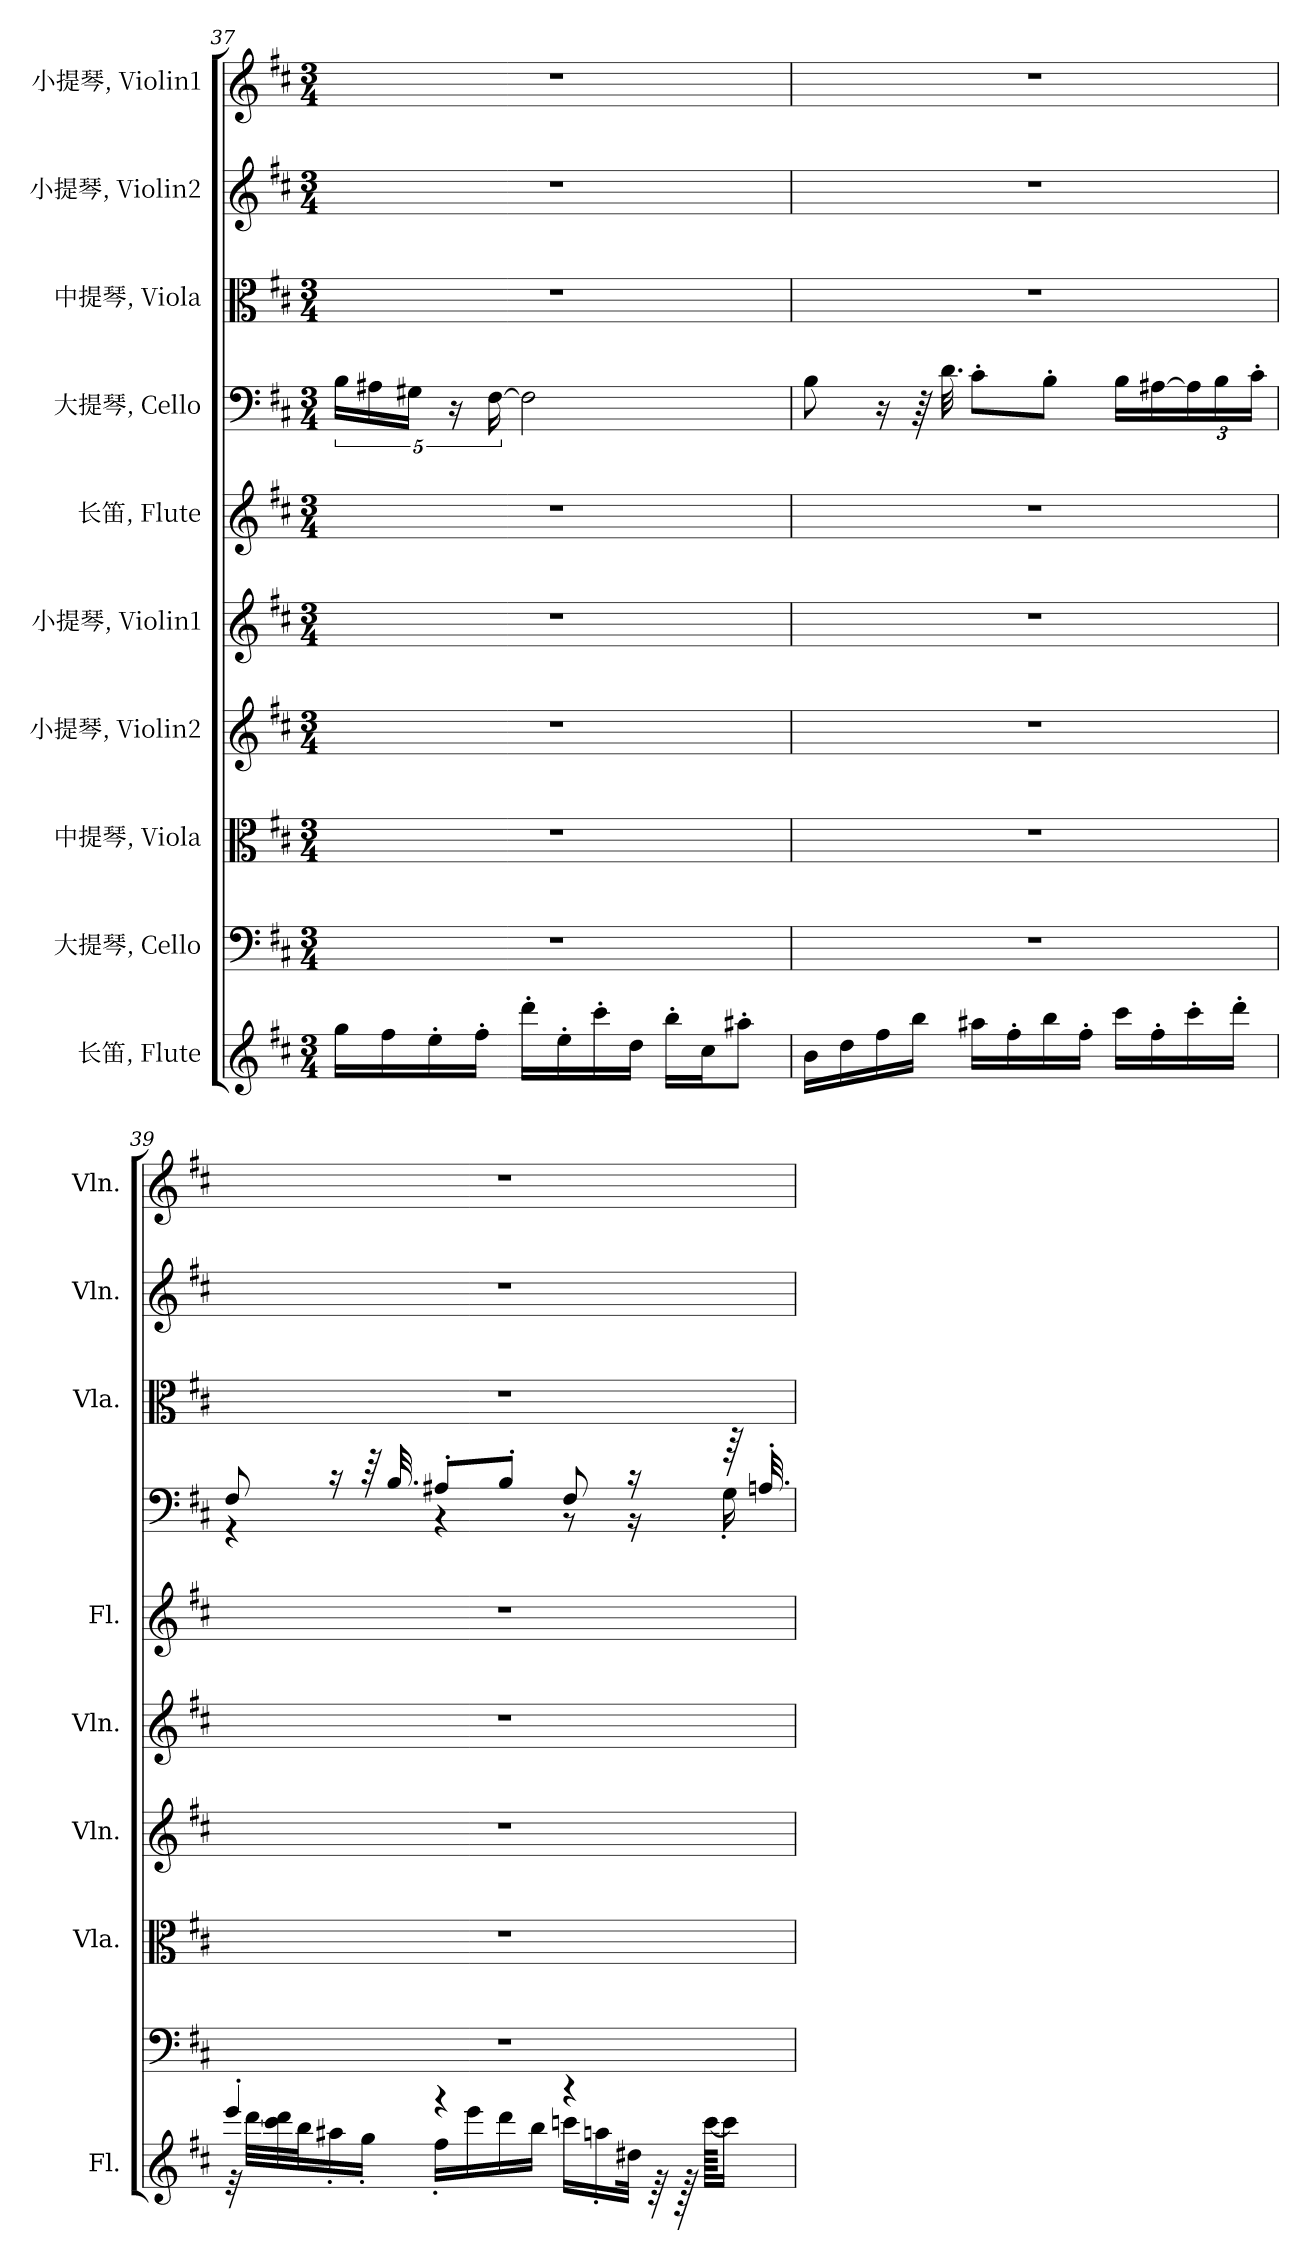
**kern	**kern	**kern	**kern	**kern	**kern	**kern	**kern	**kern	**kern
*part10	*part9	*part8	*part7	*part6	*part5	*part4	*part3	*part2	*part1
*staff10	*staff9	*staff8	*staff7	*staff6	*staff5	*staff4	*staff3	*staff2	*staff1
*I"长笛, Flute	*I"大提琴, Cello	*I"中提琴, Viola	*I"小提琴, Violin2	*I"小提琴, Violin1	*I"长笛, Flute	*I"大提琴, Cello	*I"中提琴, Viola	*I"小提琴, Violin2	*I"小提琴, Violin1
*I'Fl.	*	*I'Vla.	*I'Vln.	*I'Vln.	*I'Fl.	*	*I'Vla.	*I'Vln.	*I'Vln.
*clefG2	*clefF4	*clefC3	*clefG2	*clefG2	*clefG2	*clefF4	*clefC3	*clefG2	*clefG2
*k[f#c#]	*k[f#c#]	*k[f#c#]	*k[f#c#]	*k[f#c#]	*k[f#c#]	*k[f#c#]	*k[f#c#]	*k[f#c#]	*k[f#c#]
*M3/4	*M3/4	*M3/4	*M3/4	*M3/4	*M3/4	*M3/4	*M3/4	*M3/4	*M3/4
=37	=37	=37	=37	=37	=37	=37	=37	=37	=37
16gg\LL	2.r	2.r	2.r	2.r	2.r	20B\LL	2.r	2.r	2.r
.	.	.	.	.	.	20A#X\	.	.	.
16ff#\	.	.	.	.	.	.	.	.	.
.	.	.	.	.	.	20G#X\JJ	.	.	.
16ee'\	.	.	.	.	.	.	.	.	.
.	.	.	.	.	.	20r	.	.	.
16ff#'\JJ	.	.	.	.	.	.	.	.	.
.	.	.	.	.	.	[20F#\	.	.	.
16ddd'\LL	.	.	.	.	.	2F#\]	.	.	.
16ee'\	.	.	.	.	.	.	.	.	.
16ccc#'\	.	.	.	.	.	.	.	.	.
16dd\JJ	.	.	.	.	.	.	.	.	.
16bb'\LL	.	.	.	.	.	.	.	.	.
16cc#\J	.	.	.	.	.	.	.	.	.
8aa#X'\J	.	.	.	.	.	.	.	.	.
!!LO:PB:g=z
=38	=38	=38	=38	=38	=38	=38	=38	=38	=38
16b\LL	2.r	2.r	2.r	2.r	2.r	8B\	2.r	2.r	2.r
16dd\	.	.	.	.	.	.	.	.	.
16ff#\	.	.	.	.	.	16r	.	.	.
16bb\JJ	.	.	.	.	.	64r	.	.	.
.	.	.	.	.	.	32.d\	.	.	.
16aa#X\LL	.	.	.	.	.	8c#'\L	.	.	.
16ff#'\	.	.	.	.	.	.	.	.	.
16bb\	.	.	.	.	.	8B'\J	.	.	.
16ff#'\JJ	.	.	.	.	.	.	.	.	.
16ccc#\LL	.	.	.	.	.	16B\LL	.	.	.
16ff#'\	.	.	.	.	.	[16A#X\	.	.	.
*	*	*	*	*	*	*Xbrackettup	*	*	*
16ccc#'\	.	.	.	.	.	24A#\]	.	.	.
.	.	.	.	.	.	24B\	.	.	.
16ddd'\JJ	.	.	.	.	.	.	.	.	.
.	.	.	.	.	.	24c#'\JJ	.	.	.
=39	=39	=39	=39	=39	=39	=39	=39	=39	=39
*^	*	*	*	*	*	*^	*	*	*
4eee'/	32r	2.r	2.r	2.r	2.r	2.r	8F#/	4r	2.r	2.r	2.r
.	[32ddd\LLL	.	.	.	.	.	.	.	.	.	.
.	32ccc#\ 32ddd\]	.	.	.	.	.	.	.	.	.	.
.	32bb\J	.	.	.	.	.	.	.	.	.	.
.	16aa#X'\	.	.	.	.	.	16r	.	.	.	.
.	16gg'\JJ	.	.	.	.	.	64r	.	.	.	.
.	.	.	.	.	.	.	32.B/	.	.	.	.
4r	16ff#'\LL	.	.	.	.	.	8A#X'/L	4r	.	.	.
.	16eee\	.	.	.	.	.	.	.	.	.	.
.	16ddd\	.	.	.	.	.	8B'/J	.	.	.	.
.	16bb\JJ	.	.	.	.	.	.	.	.	.	.
4r	16cccn\LL	.	.	.	.	.	8F#/	8r	.	.	.
.	16aan'\	.	.	.	.	.	.	.	.	.	.
.	32dd#X\JJk	.	.	.	.	.	16r	16r	.	.	.
.	64r	.	.	.	.	.	.	.	.	.	.
.	128r	.	.	.	.	.	.	.	.	.	.
.	[128ccc\KKKLL	.	.	.	.	.	.	.	.	.	.
.	16ccc\JJ]	.	.	.	.	.	64r	16G'\	.	.	.
.	.	.	.	.	.	.	32.An'/	.	.	.	.
*v	*v	*	*	*	*	*	*v	*v	*	*	*
=	=	=	=	=	=	=	=	=	=
*-	*-	*-	*-	*-	*-	*-	*-	*-	*-
